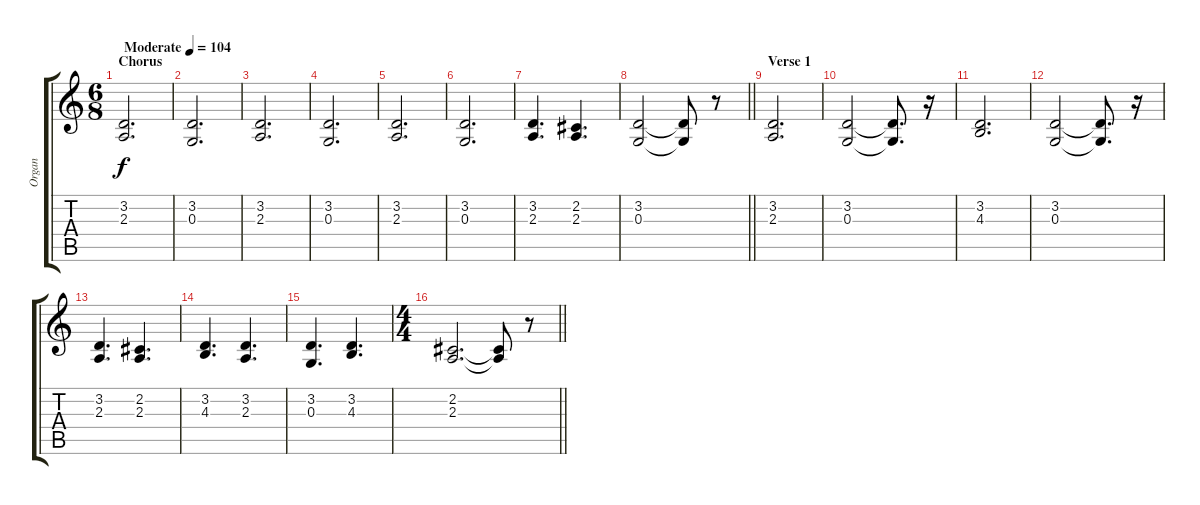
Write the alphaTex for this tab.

\track ("Organ" "Organ") {instrument percussiveorgan}
\staff {score tabs}
\tuning (E4 B3 G3 D3 A2 E2) {hide}
\ts (6 8)
\section ("" "Chorus")
\tempo (104 "Moderate")
\clef g2
\ks c
(3.2 2.3).2{d dy f instrument percussiveorgan} |
(3.2 0.3).2{d} |
(3.2 2.3).2{d} |
(3.2 0.3).2{d} |
(3.2 2.3).2{d} |
(3.2 0.3).2{d} |
(3.2 2.3).4{d} (2.2 2.3).4{d} |
\barLineRight lightlight
(3.2 0.3).2 (3.2{t} 0.3{t}).8 r.8 |
\section ("" "Verse 1")
(3.2 2.3).2{d} |
(3.2 0.3).2 (3.2{t} 0.3{t}).8{d} r.16 |
(3.2 4.3).2{d} |
(3.2 0.3).2 (3.2{t} 0.3{t}).8{d} r.16 |
(3.2 2.3).4{d} (2.2 2.3).4{d} |
(3.2 4.3).4{d} (3.2 2.3).4{d} |
(3.2 0.3).4{d} (3.2 4.3).4{d} |
\ts (4 4)
\barLineRight lightlight
(2.2 2.3).2{d} (2.2{t} 2.3{t}).8 r.8
